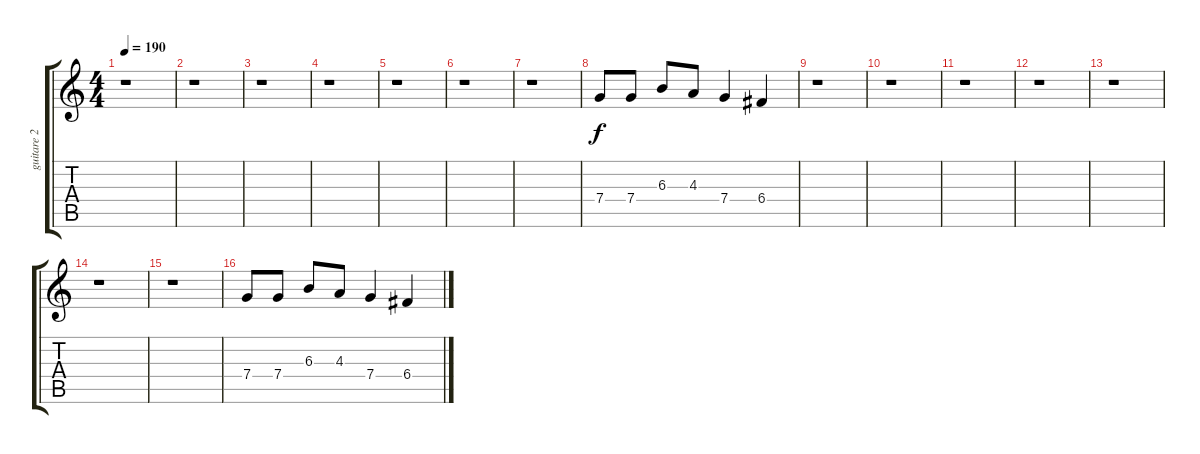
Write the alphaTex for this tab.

\track ("guitare 2" "guitare 2") {instrument distortionguitar}
\staff {score tabs}
\tuning (D4 A3 F3 C3 G2 D2) {hide}
\ts (4 4)
\tempo 190
\clef g2
\ks c
r.1{dy f} |
r.1 |
r.1 |
r.1 |
r.1 |
r.1 |
r.1 |
7.4.8 7.4.8 6.3.8 4.3.8 7.4.4 6.4.4 |
r.1 |
r.1 |
r.1 |
r.1 |
r.1 |
r.1 |
r.1 |
7.4.8 7.4.8 6.3.8 4.3.8 7.4.4 6.4.4
